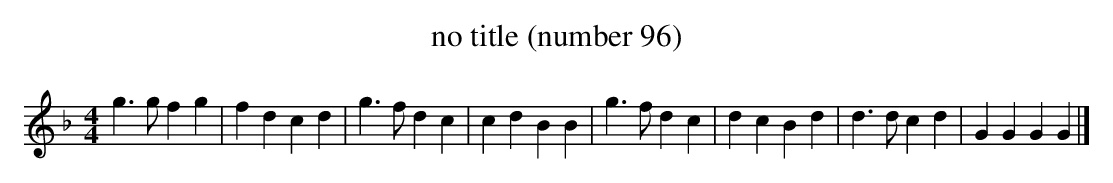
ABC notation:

X:1
T:no title (number 96)
M:4/4
L:1/4
K:GDor
g>gfg|fdcd|g>fdc|cdBB|g>fdc|dcBd|d>dcd|GGGG|]
